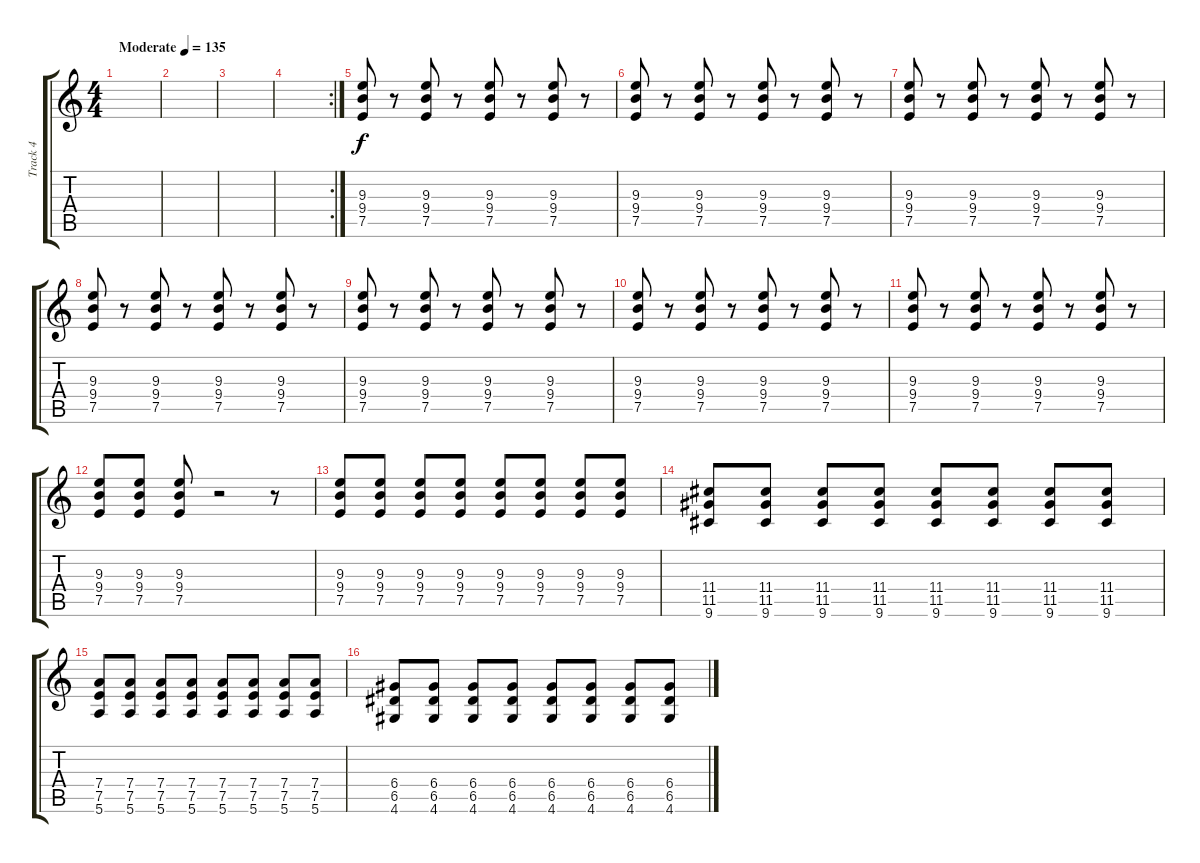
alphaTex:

\track ("Track 4" "Track 4") {instrument overdrivenguitar}
\staff {score tabs}
\tuning (E4 B3 G3 D3 A2 E2) {hide}
\ts (4 4)
\tempo (135 "Moderate")
\clef g2
\ks c
|
|
|
\rc 2
|
(9.3 9.4 7.5).8 r.8 (9.3 9.4 7.5).8 r.8 (9.3 9.4 7.5).8 r.8 (9.3 9.4 7.5).8 r.8 |
(9.3 9.4 7.5).8 r.8 (9.3 9.4 7.5).8 r.8 (9.3 9.4 7.5).8 r.8 (9.3 9.4 7.5).8 r.8 |
(9.3 9.4 7.5).8 r.8 (9.3 9.4 7.5).8 r.8 (9.3 9.4 7.5).8 r.8 (9.3 9.4 7.5).8 r.8 |
(9.3 9.4 7.5).8 r.8 (9.3 9.4 7.5).8 r.8 (9.3 9.4 7.5).8 r.8 (9.3 9.4 7.5).8 r.8 |
(9.3 9.4 7.5).8 r.8 (9.3 9.4 7.5).8 r.8 (9.3 9.4 7.5).8 r.8 (9.3 9.4 7.5).8 r.8 |
(9.3 9.4 7.5).8 r.8 (9.3 9.4 7.5).8 r.8 (9.3 9.4 7.5).8 r.8 (9.3 9.4 7.5).8 r.8 |
(9.3 9.4 7.5).8 r.8 (9.3 9.4 7.5).8 r.8 (9.3 9.4 7.5).8 r.8 (9.3 9.4 7.5).8 r.8 |
(9.3 9.4 7.5).8 (9.3 9.4 7.5).8 (9.3 9.4 7.5).8 r.2 r.8 |
(9.3 9.4 7.5).8 (9.3 9.4 7.5).8 (9.3 9.4 7.5).8 (9.3 9.4 7.5).8 (9.3 9.4 7.5).8 (9.3 9.4 7.5).8 (9.3 9.4 7.5).8 (9.3 9.4 7.5).8 |
(11.4 11.5 9.6).8 (11.4 11.5 9.6).8 (11.4 11.5 9.6).8 (11.4 11.5 9.6).8 (11.4 11.5 9.6).8 (11.4 11.5 9.6).8 (11.4 11.5 9.6).8 (11.4 11.5 9.6).8 |
(7.4 7.5 5.6).8 (7.4 7.5 5.6).8 (7.4 7.5 5.6).8 (7.4 7.5 5.6).8 (7.4 7.5 5.6).8 (7.4 7.5 5.6).8 (7.4 7.5 5.6).8 (7.4 7.5 5.6).8 |
(6.4 6.5 4.6).8 (6.4 6.5 4.6).8 (6.4 6.5 4.6).8 (6.4 6.5 4.6).8 (6.4 6.5 4.6).8 (6.4 6.5 4.6).8 (6.4 6.5 4.6).8 (6.4 6.5 4.6).8
